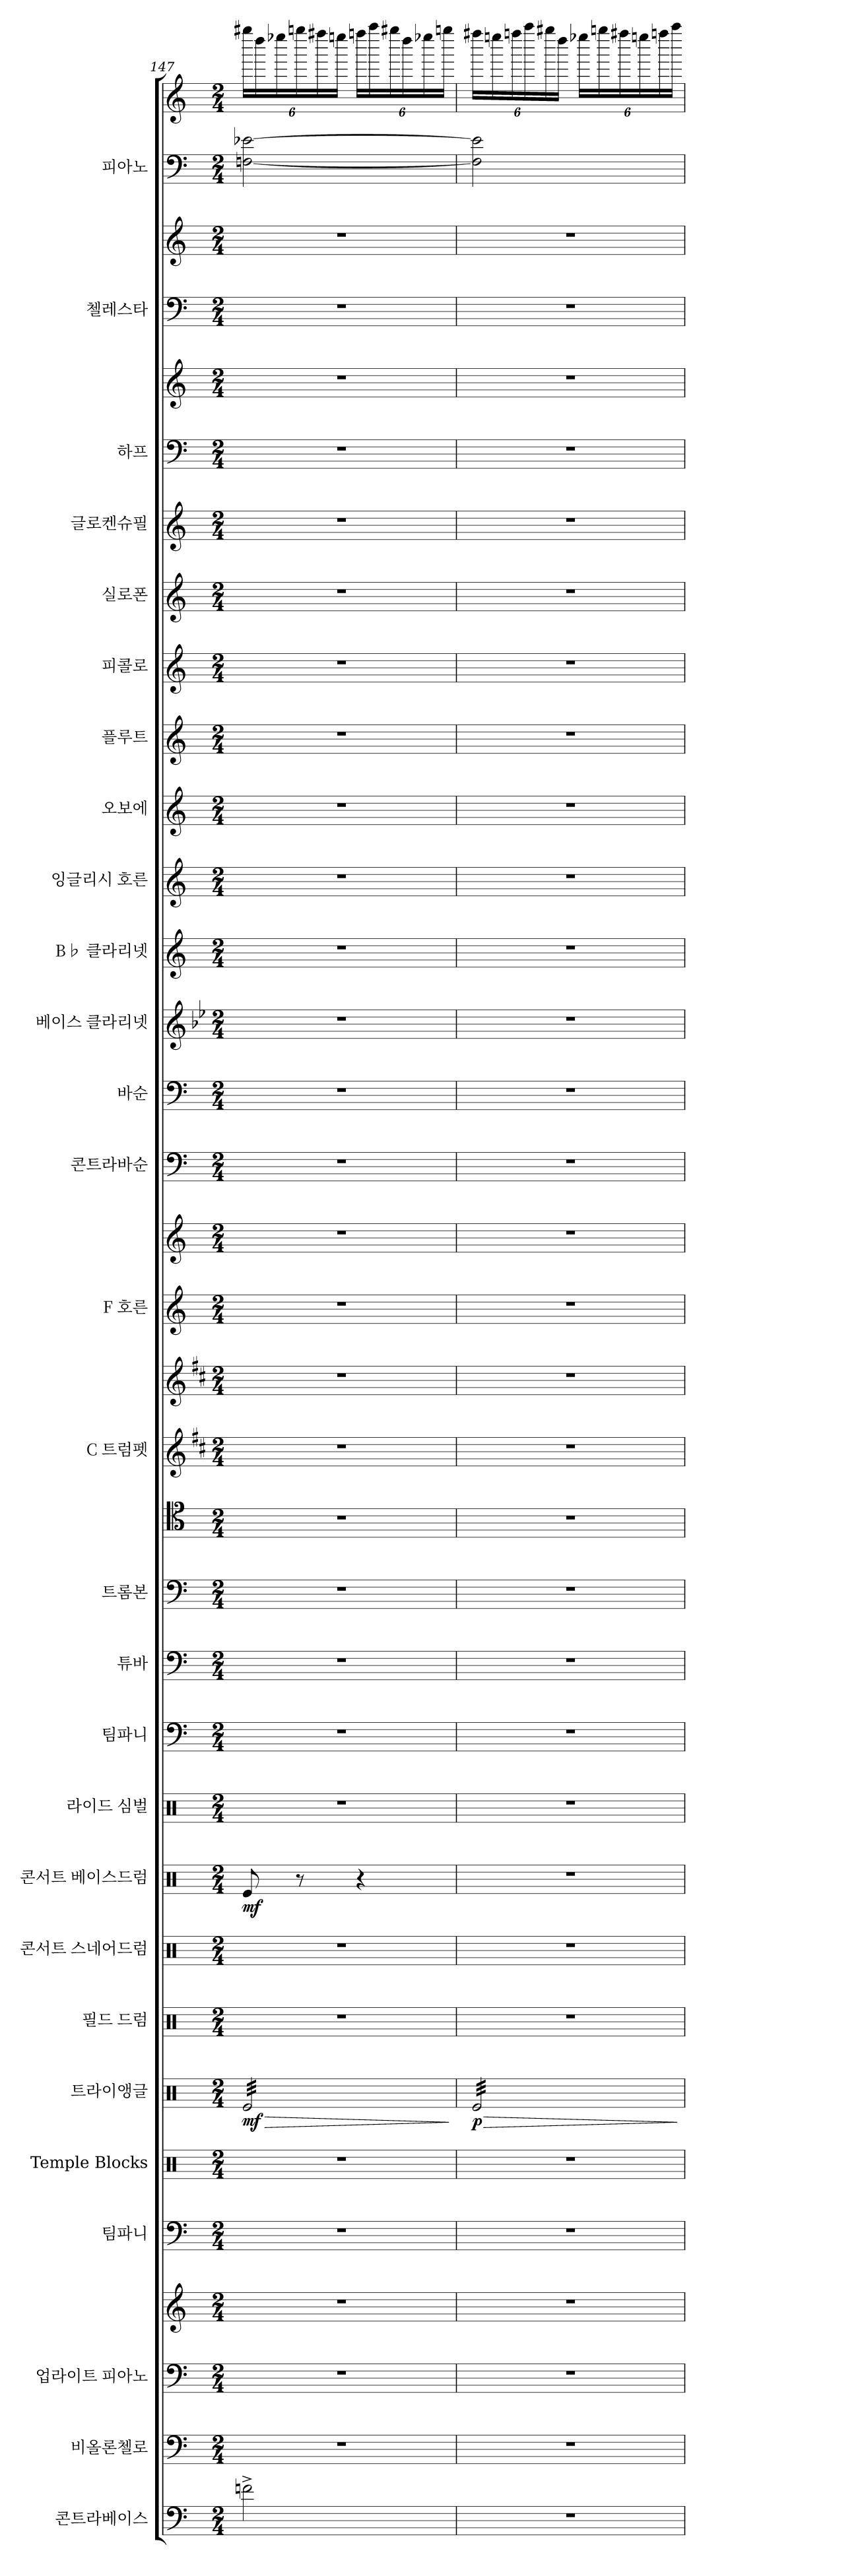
**kern	**kern	**kern	**kern	**kern	**kern	**kern	**dynam	**kern	**kern	**kern	**dynam	**kern	**kern	**kern	**kern	**kern	**kern	**kern	**kern	**kern	**kern	**kern	**kern	**kern	**kern	**kern	**kern	**kern	**kern	**kern	**kern	**kern	**kern	**kern	**kern	**kern
*part28	*part27	*part26	*part26	*part25	*part24	*part23	*part23	*part22	*part21	*part20	*part20	*part19	*part18	*part17	*part16	*part16	*part15	*part15	*part14	*part14	*part13	*part12	*part11	*part10	*part9	*part8	*part7	*part6	*part5	*part4	*part3	*part3	*part2	*part2	*part1	*part1
*staff35	*staff34	*staff33	*staff32	*staff31	*staff30	*staff29	*staff29	*staff28	*staff27	*staff26	*staff26	*staff25	*staff24	*staff23	*staff22	*staff21	*staff20	*staff19	*staff18	*staff17	*staff16	*staff15	*staff14	*staff13	*staff12	*staff11	*staff10	*staff9	*staff8	*staff7	*staff6	*staff5	*staff4	*staff3	*staff2	*staff1
*I"콘트라베이스	*I"비올론첼로	*I"업라이트 피아노	*	*I"팀파니	*I"Temple Blocks	*I"트라이앵글	*	*I"필드 드럼	*I"콘서트 스네어드럼	*I"콘서트 베이스드럼	*	*I"라이드 심벌	*I"팀파니	*I"튜바	*I"트롬본	*	*I"C 트럼펫	*	*I"F 호른	*	*I"콘트라바순	*I"바순	*I"베이스 클라리넷	*I"B♭ 클라리넷	*I"잉글리시 호른	*I"오보에	*I"플루트	*I"피콜로	*I"실로폰	*I"글로켄슈필	*I"하프	*	*I"첼레스타	*	*I"피아노	*
*	*	*	*	*	*I'Tmp. Bl.	*	*	*	*	*	*	*	*	*	*	*	*	*	*	*	*	*	*	*	*	*	*	*	*	*	*	*	*	*	*	*
*clefF4	*clefF4	*clefF4	*clefG2	*clefF4	*clefX	*clefX	*	*clefX	*clefX	*clefX	*	*clefX	*clefF4	*clefF4	*clefF4	*clefC4	*clefG2	*clefG2	*clefG2	*clefG2	*clefF4	*clefF4	*clefG2	*clefG2	*clefG2	*clefG2	*clefG2	*clefG2	*clefG2	*clefG2	*clefF4	*clefG2	*clefF4	*clefG2	*clefF4	*clefG2
*ITrd7c12	*	*	*	*	*	*	*	*	*	*	*	*	*	*	*	*	*ITrd1c2	*ITrd1c2	*ITrd4c7	*ITrd4c7	*ITrd7c12	*	*ITrd8c14	*ITrd1c2	*ITrd4c7	*	*	*ITrd-7c-12	*ITrd-7c-12	*ITrd-14c-24	*	*	*ITrd-7c-12	*ITrd-7c-12	*	*
*k[]	*k[]	*k[]	*k[]	*k[]	*k[]	*k[]	*	*k[]	*k[]	*k[]	*	*k[]	*k[]	*k[]	*k[]	*k[]	*k[]	*k[]	*k[b-]	*k[b-]	*k[]	*k[]	*k[b-e-]	*k[b-e-]	*k[b-]	*k[]	*k[]	*k[]	*k[]	*k[]	*k[]	*k[]	*k[]	*k[]	*k[]	*k[]
*M2/4	*M2/4	*M2/4	*M2/4	*M2/4	*M2/4	*M2/4	*	*M2/4	*M2/4	*M2/4	*	*M2/4	*M2/4	*M2/4	*M2/4	*M2/4	*M2/4	*M2/4	*M2/4	*M2/4	*M2/4	*M2/4	*M2/4	*M2/4	*M2/4	*M2/4	*M2/4	*M2/4	*M2/4	*M2/4	*M2/4	*M2/4	*M2/4	*M2/4	*M2/4	*M2/4
=147	=147	=147	=147	=147	=147	=147	=147	=147	=147	=147	=147	=147	=147	=147	=147	=147	=147	=147	=147	=147	=147	=147	=147	=147	=147	=147	=147	=147	=147	=147	=147	=147	=147	=147	=147	=147
!	!	!	!	!	!	!	!LO:HP:b	!	!	!	!	!	!	!	!	!	!	!	!	!	!	!	!	!	!	!	!	!	!	!	!	!	!	!	!	!
*	*	*	*	*	*	*	*	*	*	*	*	*	*	*	*	*	*	*	*	*	*	*	*	*	*	*	*	*	*	*	*	*	*	*	*	*Xbrackettup
!	!	!	!	!	!	!	!LO:DY:n=1:b	!	!	!	!LO:DY:b	!	!	!	!	!	!	!	!	!	!	!	!	!	!	!	!	!	!	!	!	!	!	!	!	!
*	*	*	*	*	*	*tremolo	*	*	*	*	*	*	*	*	*	*	*	*	*	*	*	*	*	*	*	*	*	*	*	*	*	*	*	*	*	*
2Fn^\	2r	2r	2r	2r	2r	32Re/LLL	> mf	2r	2r	8Re/	mf	2r	2r	2r	2r	2r	2r	2r	2r	2r	2r	2r	2r	2r	2r	2r	2r	2r	2r	2r	2r	2r	2r	2r	[2Fn\ [2e-X\	24gggg#X\LL
.	.	.	.	.	.	32Re/	.	.	.	.	.	.	.	.	.	.	.	.	.	.	.	.	.	.	.	.	.	.	.	.	.	.	.	.	.	.
.	.	.	.	.	.	.	.	.	.	.	.	.	.	.	.	.	.	.	.	.	.	.	.	.	.	.	.	.	.	.	.	.	.	.	.	24dddd\
.	.	.	.	.	.	32Re/	.	.	.	.	.	.	.	.	.	.	.	.	.	.	.	.	.	.	.	.	.	.	.	.	.	.	.	.	.	.
.	.	.	.	.	.	.	.	.	.	.	.	.	.	.	.	.	.	.	.	.	.	.	.	.	.	.	.	.	.	.	.	.	.	.	.	24eeee-X\
.	.	.	.	.	.	32Re/	.	.	.	.	.	.	.	.	.	.	.	.	.	.	.	.	.	.	.	.	.	.	.	.	.	.	.	.	.	.
.	.	.	.	.	.	32Re/	.	.	.	8r	.	.	.	.	.	.	.	.	.	.	.	.	.	.	.	.	.	.	.	.	.	.	.	.	.	24ggggn\
.	.	.	.	.	.	32Re/	.	.	.	.	.	.	.	.	.	.	.	.	.	.	.	.	.	.	.	.	.	.	.	.	.	.	.	.	.	.
.	.	.	.	.	.	.	.	.	.	.	.	.	.	.	.	.	.	.	.	.	.	.	.	.	.	.	.	.	.	.	.	.	.	.	.	24ffff#X\
.	.	.	.	.	.	32Re/	.	.	.	.	.	.	.	.	.	.	.	.	.	.	.	.	.	.	.	.	.	.	.	.	.	.	.	.	.	.
.	.	.	.	.	.	.	.	.	.	.	.	.	.	.	.	.	.	.	.	.	.	.	.	.	.	.	.	.	.	.	.	.	.	.	.	24eeeen\JJ
.	.	.	.	.	.	32Re/	.	.	.	.	.	.	.	.	.	.	.	.	.	.	.	.	.	.	.	.	.	.	.	.	.	.	.	.	.	.
.	.	.	.	.	.	32Re/	.	.	.	4r	.	.	.	.	.	.	.	.	.	.	.	.	.	.	.	.	.	.	.	.	.	.	.	.	.	24ffffn\LL
.	.	.	.	.	.	32Re/	.	.	.	.	.	.	.	.	.	.	.	.	.	.	.	.	.	.	.	.	.	.	.	.	.	.	.	.	.	.
.	.	.	.	.	.	.	.	.	.	.	.	.	.	.	.	.	.	.	.	.	.	.	.	.	.	.	.	.	.	.	.	.	.	.	.	24aaaa\
.	.	.	.	.	.	32Re/	.	.	.	.	.	.	.	.	.	.	.	.	.	.	.	.	.	.	.	.	.	.	.	.	.	.	.	.	.	.
.	.	.	.	.	.	.	.	.	.	.	.	.	.	.	.	.	.	.	.	.	.	.	.	.	.	.	.	.	.	.	.	.	.	.	.	24gggg#X\
.	.	.	.	.	.	32Re/	.	.	.	.	.	.	.	.	.	.	.	.	.	.	.	.	.	.	.	.	.	.	.	.	.	.	.	.	.	.
.	.	.	.	.	.	32Re/	.	.	.	.	.	.	.	.	.	.	.	.	.	.	.	.	.	.	.	.	.	.	.	.	.	.	.	.	.	24dddd\
.	.	.	.	.	.	32Re/	.	.	.	.	.	.	.	.	.	.	.	.	.	.	.	.	.	.	.	.	.	.	.	.	.	.	.	.	.	.
.	.	.	.	.	.	.	.	.	.	.	.	.	.	.	.	.	.	.	.	.	.	.	.	.	.	.	.	.	.	.	.	.	.	.	.	24eeee-X\
.	.	.	.	.	.	32Re/	.	.	.	.	.	.	.	.	.	.	.	.	.	.	.	.	.	.	.	.	.	.	.	.	.	.	.	.	.	.
.	.	.	.	.	.	.	.	.	.	.	.	.	.	.	.	.	.	.	.	.	.	.	.	.	.	.	.	.	.	.	.	.	.	.	.	24ggggn\JJ
.	.	.	.	.	.	32Re/JJJ	.	.	.	.	.	.	.	.	.	.	.	.	.	.	.	.	.	.	.	.	.	.	.	.	.	.	.	.	.	.
.	.	.	.	.	.	.	]	.	.	.	.	.	.	.	.	.	.	.	.	.	.	.	.	.	.	.	.	.	.	.	.	.	.	.	.	.
!!LO:LB:g=z
=148	=148	=148	=148	=148	=148	=148	=148	=148	=148	=148	=148	=148	=148	=148	=148	=148	=148	=148	=148	=148	=148	=148	=148	=148	=148	=148	=148	=148	=148	=148	=148	=148	=148	=148	=148	=148
!	!	!	!	!	!	!	!LO:HP:b	!	!	!	!	!	!	!	!	!	!	!	!	!	!	!	!	!	!	!	!	!	!	!	!	!	!	!	!	!
!	!	!	!	!	!	!	!LO:DY:n=1:b	!	!	!	!	!	!	!	!	!	!	!	!	!	!	!	!	!	!	!	!	!	!	!	!	!	!	!	!	!
2r	2r	2r	2r	2r	2r	32Re/LLL	> p	2r	2r	2r	.	2r	2r	2r	2r	2r	2r	2r	2r	2r	2r	2r	2r	2r	2r	2r	2r	2r	2r	2r	2r	2r	2r	2r	2F\] 2e-i\]	24ffff#X\LL
.	.	.	.	.	.	32Re/	.	.	.	.	.	.	.	.	.	.	.	.	.	.	.	.	.	.	.	.	.	.	.	.	.	.	.	.	.	.
.	.	.	.	.	.	.	.	.	.	.	.	.	.	.	.	.	.	.	.	.	.	.	.	.	.	.	.	.	.	.	.	.	.	.	.	24eeeen\
.	.	.	.	.	.	32Re/	.	.	.	.	.	.	.	.	.	.	.	.	.	.	.	.	.	.	.	.	.	.	.	.	.	.	.	.	.	.
.	.	.	.	.	.	.	.	.	.	.	.	.	.	.	.	.	.	.	.	.	.	.	.	.	.	.	.	.	.	.	.	.	.	.	.	24ffffn\
.	.	.	.	.	.	32Re/	.	.	.	.	.	.	.	.	.	.	.	.	.	.	.	.	.	.	.	.	.	.	.	.	.	.	.	.	.	.
.	.	.	.	.	.	32Re/	.	.	.	.	.	.	.	.	.	.	.	.	.	.	.	.	.	.	.	.	.	.	.	.	.	.	.	.	.	24aaaa\
.	.	.	.	.	.	32Re/	.	.	.	.	.	.	.	.	.	.	.	.	.	.	.	.	.	.	.	.	.	.	.	.	.	.	.	.	.	.
.	.	.	.	.	.	.	.	.	.	.	.	.	.	.	.	.	.	.	.	.	.	.	.	.	.	.	.	.	.	.	.	.	.	.	.	24gggg#X\
.	.	.	.	.	.	32Re/	.	.	.	.	.	.	.	.	.	.	.	.	.	.	.	.	.	.	.	.	.	.	.	.	.	.	.	.	.	.
.	.	.	.	.	.	.	.	.	.	.	.	.	.	.	.	.	.	.	.	.	.	.	.	.	.	.	.	.	.	.	.	.	.	.	.	24dddd\JJ
.	.	.	.	.	.	32Re/	.	.	.	.	.	.	.	.	.	.	.	.	.	.	.	.	.	.	.	.	.	.	.	.	.	.	.	.	.	.
.	.	.	.	.	.	32Re/	.	.	.	.	.	.	.	.	.	.	.	.	.	.	.	.	.	.	.	.	.	.	.	.	.	.	.	.	.	24eeee-X\LL
.	.	.	.	.	.	32Re/	.	.	.	.	.	.	.	.	.	.	.	.	.	.	.	.	.	.	.	.	.	.	.	.	.	.	.	.	.	.
.	.	.	.	.	.	.	.	.	.	.	.	.	.	.	.	.	.	.	.	.	.	.	.	.	.	.	.	.	.	.	.	.	.	.	.	24ggggn\
.	.	.	.	.	.	32Re/	.	.	.	.	.	.	.	.	.	.	.	.	.	.	.	.	.	.	.	.	.	.	.	.	.	.	.	.	.	.
.	.	.	.	.	.	.	.	.	.	.	.	.	.	.	.	.	.	.	.	.	.	.	.	.	.	.	.	.	.	.	.	.	.	.	.	24ffff#X\
.	.	.	.	.	.	32Re/	.	.	.	.	.	.	.	.	.	.	.	.	.	.	.	.	.	.	.	.	.	.	.	.	.	.	.	.	.	.
.	.	.	.	.	.	32Re/	.	.	.	.	.	.	.	.	.	.	.	.	.	.	.	.	.	.	.	.	.	.	.	.	.	.	.	.	.	24eeeen\
.	.	.	.	.	.	32Re/	.	.	.	.	.	.	.	.	.	.	.	.	.	.	.	.	.	.	.	.	.	.	.	.	.	.	.	.	.	.
.	.	.	.	.	.	.	.	.	.	.	.	.	.	.	.	.	.	.	.	.	.	.	.	.	.	.	.	.	.	.	.	.	.	.	.	24ffffn\
.	.	.	.	.	.	32Re/	.	.	.	.	.	.	.	.	.	.	.	.	.	.	.	.	.	.	.	.	.	.	.	.	.	.	.	.	.	.
.	.	.	.	.	.	.	.	.	.	.	.	.	.	.	.	.	.	.	.	.	.	.	.	.	.	.	.	.	.	.	.	.	.	.	.	24aaaa\JJ
.	.	.	.	.	.	32Re/JJJ	.	.	.	.	.	.	.	.	.	.	.	.	.	.	.	.	.	.	.	.	.	.	.	.	.	.	.	.	.	.
*	*	*	*	*	*	*Xtremolo	*	*	*	*	*	*	*	*	*	*	*	*	*	*	*	*	*	*	*	*	*	*	*	*	*	*	*	*	*	*
.	.	.	.	.	.	.	]	.	.	.	.	.	.	.	.	.	.	.	.	.	.	.	.	.	.	.	.	.	.	.	.	.	.	.	.	.
=	=	=	=	=	=	=	=	=	=	=	=	=	=	=	=	=	=	=	=	=	=	=	=	=	=	=	=	=	=	=	=	=	=	=	=	=
*-	*-	*-	*-	*-	*-	*-	*-	*-	*-	*-	*-	*-	*-	*-	*-	*-	*-	*-	*-	*-	*-	*-	*-	*-	*-	*-	*-	*-	*-	*-	*-	*-	*-	*-	*-	*-
